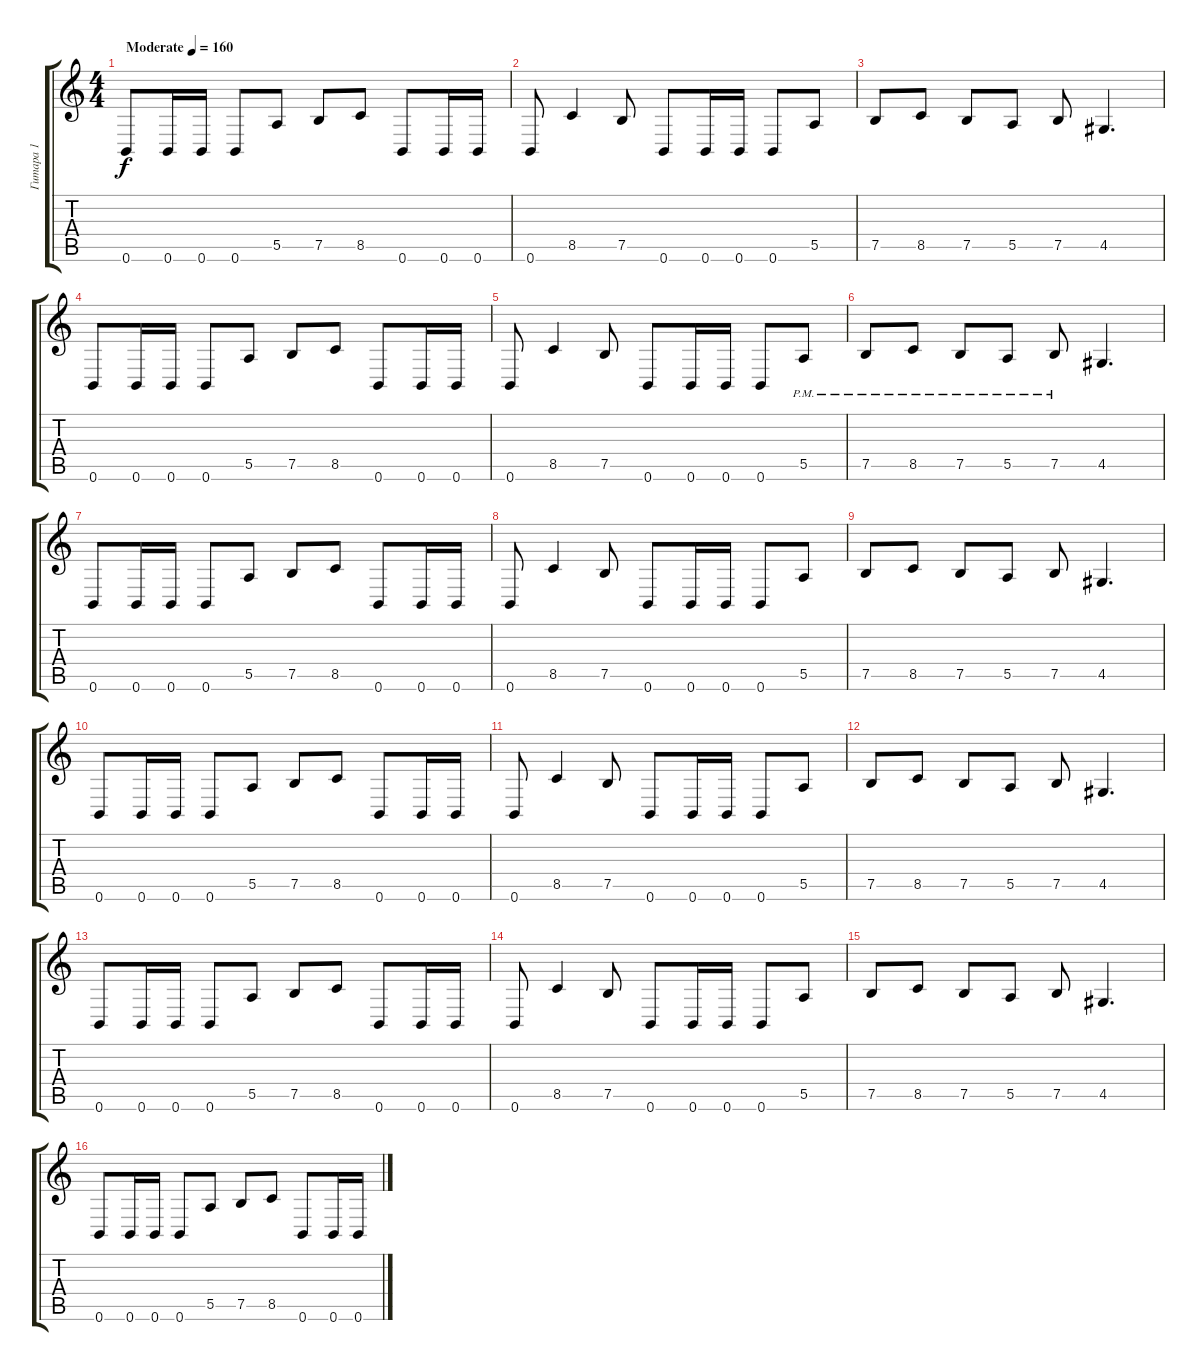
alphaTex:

\track ("Гитара 1" "Гитара 1") {instrument distortionguitar}
\staff {score tabs}
\tuning (B3 Gb3 D3 A2 E2 B1) {hide}
\ts (4 4)
\tempo (160 "Moderate")
\clef g2
\ks c
0.6.8{dy f instrument distortionguitar} 0.6.16 0.6.16 0.6.8 5.5.8 7.5.8 8.5.8 0.6.8 0.6.16 0.6.16 |
0.6.8 8.5.4 7.5.8 0.6.8 0.6.16 0.6.16 0.6.8 5.5.8 |
7.5.8 8.5.8 7.5.8 5.5.8 7.5.8 4.5.4{d} |
0.6.8 0.6.16 0.6.16 0.6.8 5.5.8 7.5.8 8.5.8 0.6.8 0.6.16 0.6.16 |
0.6.8 8.5.4 7.5.8 0.6.8 0.6.16 0.6.16 0.6.8 5.5{pm}.8 |
7.5{pm}.8 8.5{pm}.8 7.5{pm}.8 5.5{pm}.8 7.5{pm}.8 4.5.4{d} |
0.6.8 0.6.16 0.6.16 0.6.8 5.5.8 7.5.8 8.5.8 0.6.8 0.6.16 0.6.16 |
0.6.8 8.5.4 7.5.8 0.6.8 0.6.16 0.6.16 0.6.8 5.5.8 |
7.5.8 8.5.8 7.5.8 5.5.8 7.5.8 4.5.4{d} |
0.6.8 0.6.16 0.6.16 0.6.8 5.5.8 7.5.8 8.5.8 0.6.8 0.6.16 0.6.16 |
0.6.8 8.5.4 7.5.8 0.6.8 0.6.16 0.6.16 0.6.8 5.5.8 |
7.5.8 8.5.8 7.5.8 5.5.8 7.5.8 4.5.4{d} |
0.6.8 0.6.16 0.6.16 0.6.8 5.5.8 7.5.8 8.5.8 0.6.8 0.6.16 0.6.16 |
0.6.8 8.5.4 7.5.8 0.6.8 0.6.16 0.6.16 0.6.8 5.5.8 |
7.5.8 8.5.8 7.5.8 5.5.8 7.5.8 4.5.4{d} |
0.6.8 0.6.16 0.6.16 0.6.8 5.5.8 7.5.8 8.5.8 0.6.8 0.6.16 0.6.16
